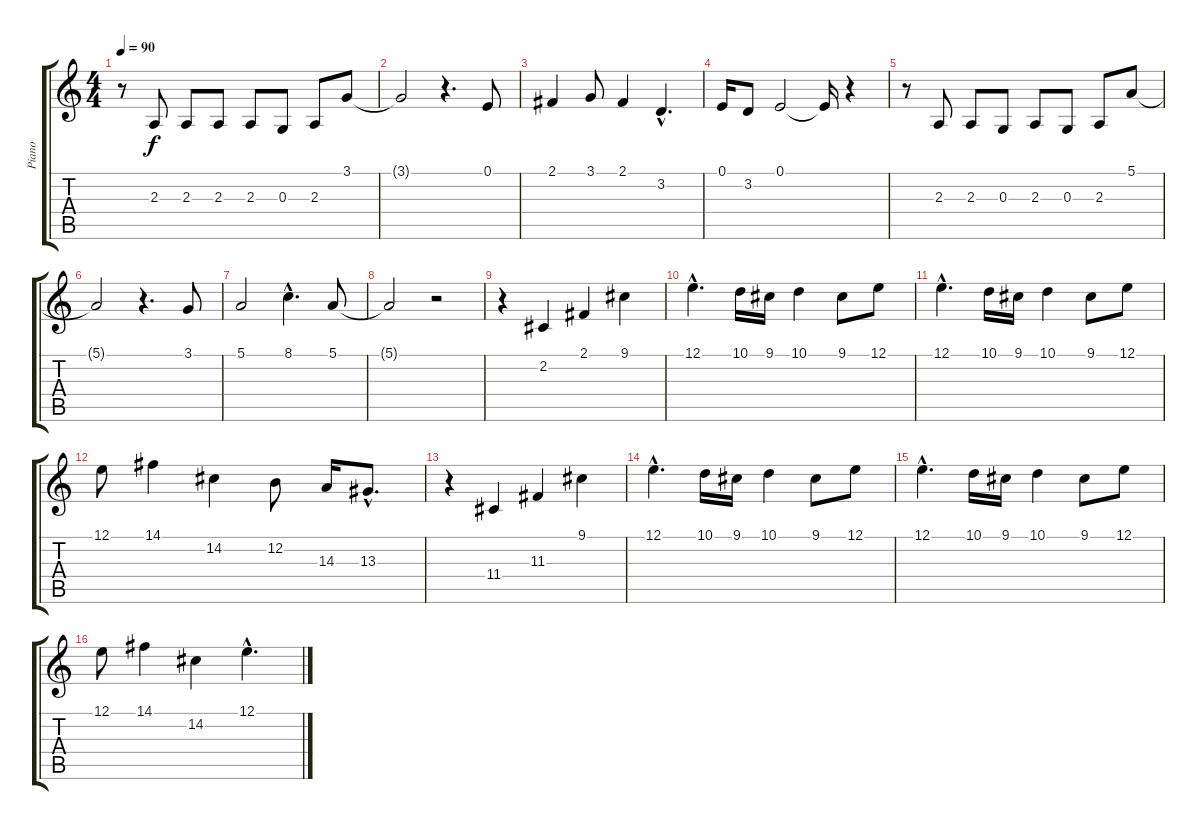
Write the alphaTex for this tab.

\track ("Piano" "Piano") {instrument electricpiano2}
\staff {score tabs}
\tuning (E4 B3 G3 D3 A2 E2) {hide}
\ts (4 4)
\tempo 90
\clef g2
\ks c
r.8{dy f} 2.3.8 2.3.8 2.3.8 2.3.8 0.3.8 2.3.8 3.1.8 |
3.1{t}.2 r.4{d} 0.1.8 |
2.1.4 3.1.8 2.1.4 3.2{hac}.4{d} |
0.1.16 3.2.8 0.1.2 0.1{t}.16 r.4 |
r.8 2.3.8 2.3.8 0.3.8 2.3.8 0.3.8 2.3.8 5.1.8 |
5.1{t}.2 r.4{d} 3.1.8 |
5.1.2 8.1{hac}.4{d} 5.1.8 |
5.1{t}.2 r.2 |
r.4 2.2.4 2.1.4 9.1.4 |
12.1{hac}.4{d} 10.1.16 9.1.16 10.1.4 9.1.8 12.1.8 |
12.1{hac}.4{d} 10.1.16 9.1.16 10.1.4 9.1.8 12.1.8 |
12.1.8 14.1.4 14.2.4 12.2.8 14.3.16 13.3{hac}.8{d} |
r.4 11.4.4 11.3.4 9.1.4 |
12.1{hac}.4{d} 10.1.16 9.1.16 10.1.4 9.1.8 12.1.8 |
12.1{hac}.4{d} 10.1.16 9.1.16 10.1.4 9.1.8 12.1.8 |
12.1.8 14.1.4 14.2.4 12.1{hac}.4{d}
